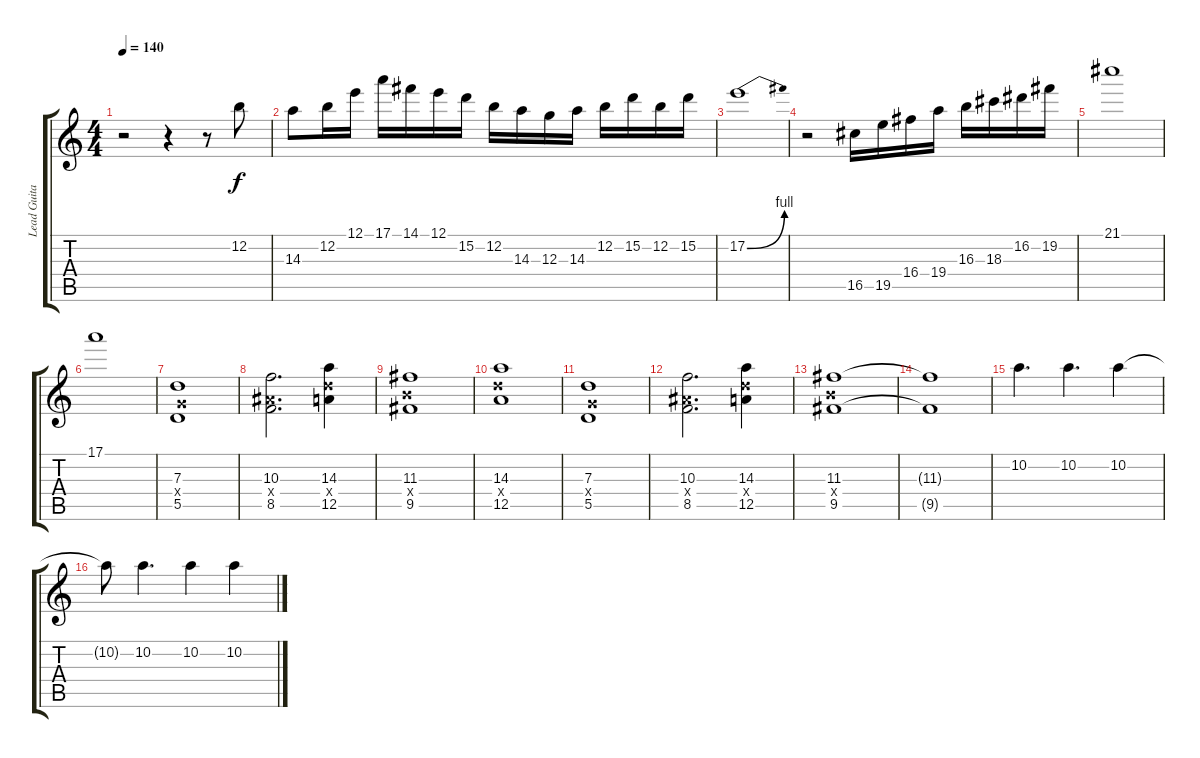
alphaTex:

\track ("Lead Guitar" "Lead Guita") {instrument distortionguitar}
\staff {score tabs}
\tuning (E4 B3 G3 D3 A2 D2) {hide}
\ts (4 4)
\tempo 140
\clef g2
\ks c
r.2{dy f} r.4 r.8 12.2.8 |
14.3.8 12.2.16 12.1.16 17.1.16 14.1.16 12.1.16 15.2.16 12.2.16 14.3.16 12.3.16 14.3.16 12.2.16 15.2.16 12.2.16 15.2.16 |
17.2{be (bend 0 0 60 4)}.1 |
r.2 16.5.16 19.5.16 16.4.16 19.4.16 16.3.16 18.3.16 16.2.16 19.2.16 |
21.1.1 |
17.1.1 |
(7.3 5.4{x} 5.5).1 |
(10.3 8.4{x} 8.5).2{d} (14.3 12.4{x} 12.5).4 |
(11.3 9.4{x} 9.5).1 |
(14.3 12.4{x} 12.5).1 |
(7.3 5.4{x} 5.5).1 |
(10.3 8.4{x} 8.5).2{d} (14.3 12.4{x} 12.5).4 |
(11.3 9.4{x} 9.5).1 |
(11.3{t} 9.5{t}).1 |
10.2.4{d} 10.2.4{d} 10.2.4 |
10.2{t}.8 10.2.4{d} 10.2.4 10.2.4
